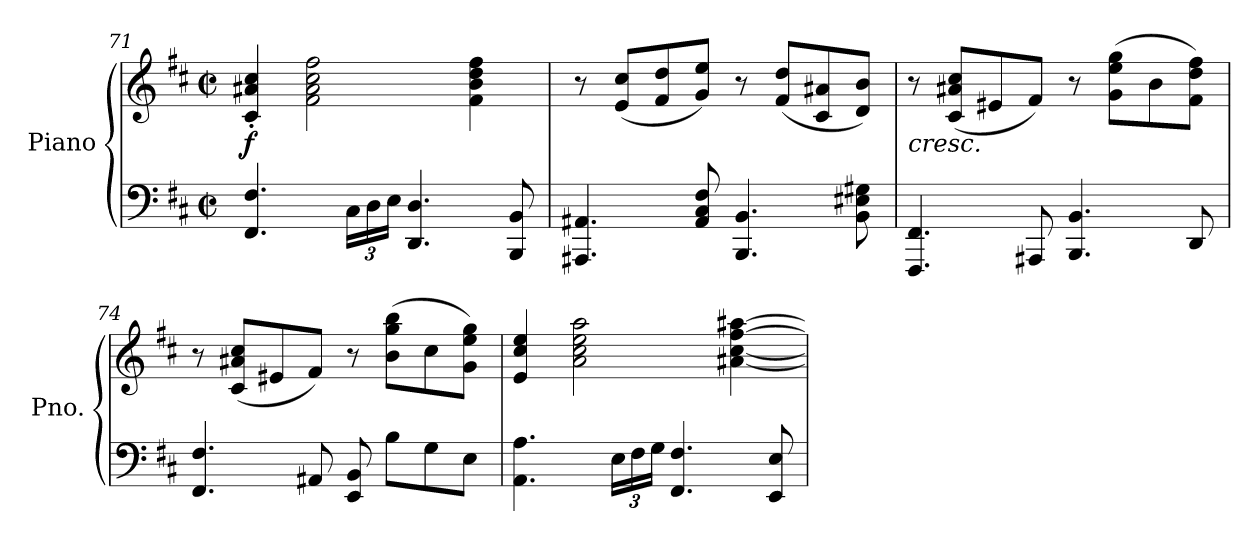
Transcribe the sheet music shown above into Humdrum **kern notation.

**kern	**kern	**dynam
*part1	*part1	*part1
*staff2	*staff1	*staff1/2
*I"Piano	*	*
*I'Pno.	*	*
!!LO:LB:g=z
*clefF4	*clefG2	*
*k[f#c#]	*k[f#c#]	*
*M2/2	*M2/2	*
*met(c|)	*met(c|)	*
=71	=71	=71
!	!	!LO:DY:b
4.FF#/ 4.F#/	4c#/' 4a#X/' 4cc#/'	f
.	2f#\ 2a#\ 2cc#\ 2ff#\	.
*Xbrackettup	*	*
24C#\LL	.	.
24D\	.	.
24E\JJ	.	.
4.DD/ 4.D/	.	.
.	4f#\ 4b\ 4dd\ 4ff#\	.
8BBB/ 8BB/	.	.
=72	=72	=72
4.AAA#X/ 4.AA#X/	8r	.
.	(<8e/ 8cc#/L	.
.	8f#/ 8dd/	.
8AA#/ 8C#/ 8F#/	8g/ 8ee/J)	.
4.BBB/ 4.BB/	8r	.
.	(<8f#/ 8dd/L	.
.	8c#/ 8a#X/	.
8BB\ 8E#X\ 8G#X\	8d/ 8b/J)	.
=73	=73	=73
!	!LO:TX:b:i:t=cresc.	!
4.FFF#/ 4.FF#/	8r	.
.	(<8c#/ 8a#X/ 8cc#/L	.
.	8e#X/	.
8AAA#X/	8f#/J)	.
4.BBB/ 4.BB/	8r	.
.	(>8g\ 8ee\ 8gg\L	.
.	8b\	.
8DD/	8f#\ 8dd\ 8ff#\J)	.
=74	=74	=74
4.FF#/ 4.F#/	8r	.
.	(<8c#/ 8a#X/ 8cc#/L	.
.	8e#X/	.
8AA#X/	8f#/J)	.
8EE/ 8BB/	8r	.
8B\L	(>8b\ 8gg\ 8bb\L	.
8G\	8cc#\	.
8E\J	8g\ 8ee\ 8gg\J)	.
!!LO:PB:g=z
=75	=75	=75
4.AA\ 4.A\	4e/ 4cc#/ 4ee/	.
.	2a\ 2cc#\ 2ee\ 2aa\	.
24E\LL	.	.
24F#\	.	.
24G\JJ	.	.
4.FF#/ 4.F#/	.	.
.	[4a#X\ [4cc#\ [4ff#\ [4aa#X\	.
8EE/ 8E/	.	.
=	=	=
*-	*-	*-
